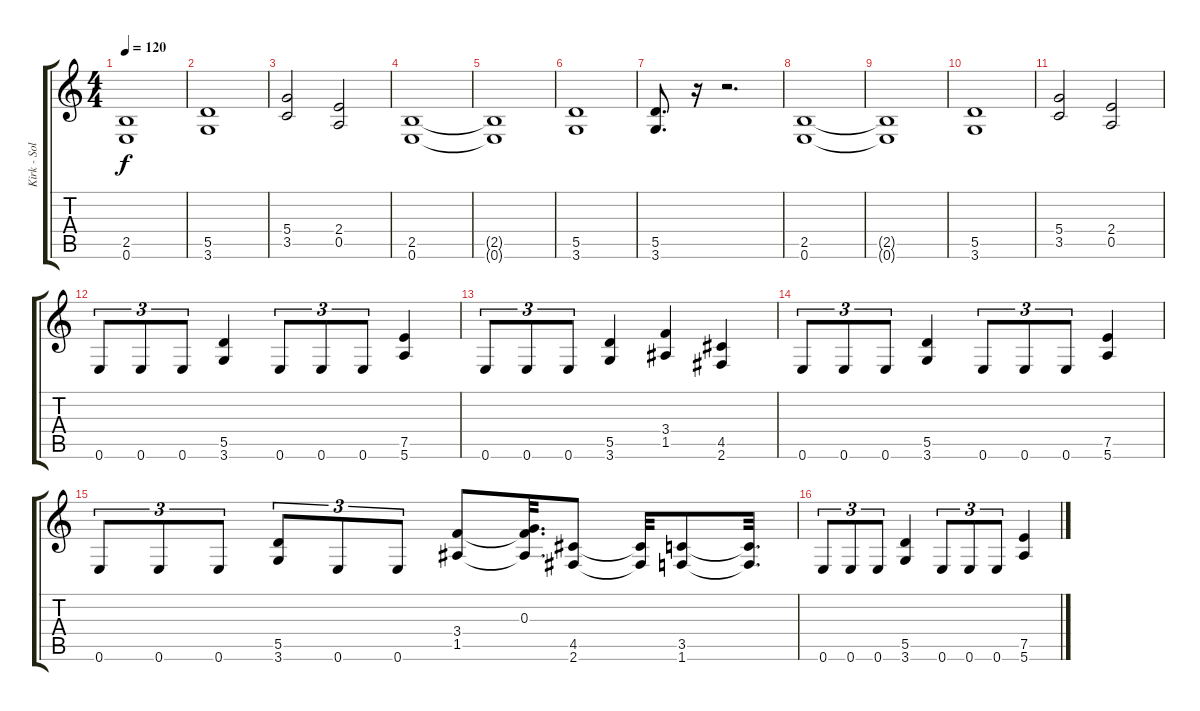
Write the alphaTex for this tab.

\track ("Kirk - Solo" "Kirk - Sol") {instrument distortionguitar}
\staff {score tabs}
\tuning (E4 B3 G3 D3 A2 E2) {hide}
\ts (4 4)
\tempo 120
\clef g2
\ks c
(2.5{t} 0.6{t}).1{dy f} |
(5.5 3.6).1 |
(5.4 3.5).2 (2.4 0.5).2 |
(2.5 0.6).1 |
(2.5{t} 0.6{t}).1 |
(5.5 3.6).1 |
(5.5 3.6).8{d} r.16 r.2{d} |
(2.5 0.6).1 |
(2.5{t} 0.6{t}).1 |
(5.5 3.6).1 |
(5.4 3.5).2 (2.4 0.5).2 |
0.6.8{tu (3 2)} 0.6.8{tu (3 2)} 0.6.8{tu (3 2)} (5.5 3.6).4 0.6.8{tu (3 2)} 0.6.8{tu (3 2)} 0.6.8{tu (3 2)} (7.5 5.6).4 |
0.6.8{tu (3 2)} 0.6.8{tu (3 2)} 0.6.8{tu (3 2)} (5.5 3.6).4 (3.4 1.5).4 (4.5 2.6).4 |
0.6.8{tu (3 2)} 0.6.8{tu (3 2)} 0.6.8{tu (3 2)} (5.5 3.6).4 0.6.8{tu (3 2)} 0.6.8{tu (3 2)} 0.6.8{tu (3 2)} (7.5 5.6).4 |
0.6.8{tu (3 2)} 0.6.8{tu (3 2)} 0.6.8{tu (3 2)} (5.5 3.6).8{tu (3 2)} 0.6.8{tu (3 2)} 0.6.8{tu (3 2)} (3.4 1.5).8 (0.3 3.4{t} 1.5{t}).32{d} (4.5 2.6).8 (4.5{t} 2.6{t}).32 (3.5 1.6).8 (3.5{t} 1.6{t}).32{d} |
0.6.8{tu (3 2)} 0.6.8{tu (3 2)} 0.6.8{tu (3 2)} (5.5 3.6).4 0.6.8{tu (3 2)} 0.6.8{tu (3 2)} 0.6.8{tu (3 2)} (7.5 5.6).4
